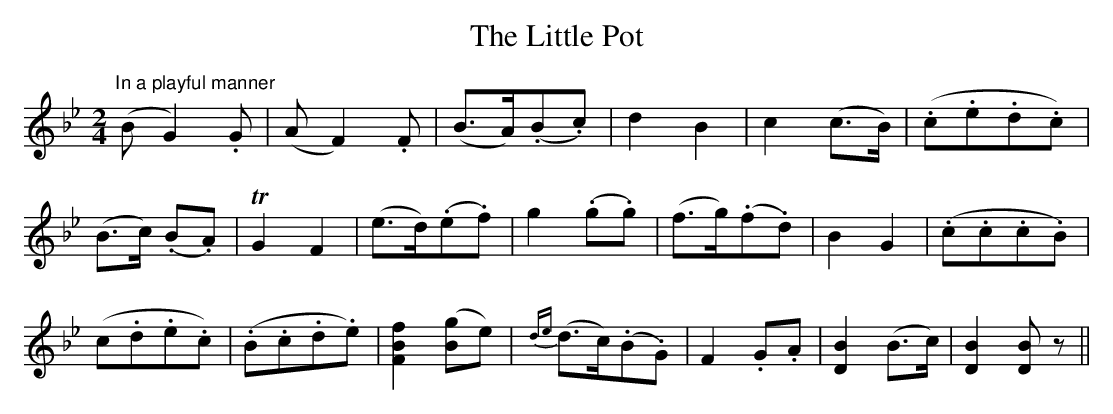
X:1
T:Little Pot, The
M:2/4
L:1/8
K:Bb
"In a playful manner"(BG2).G|(AF2).F|(B>A)(.B.c)|d2B2|c2 (c>B)|(.c.e.d.c)|
(B>c) (.B.A)|TG2F2|(e>d)(.e.f)|g2 (.g.g)|(f>g)(.f.d)|B2G2|(.c.c.c.B)|
(c.d.e.c)|(.B.c.d.e)|[F2B2f2] ([Bg]e)|{de}(d>c)(.B.G)|F2 .G.A|[D2B2] (B>c)|[D2B2][DB]z||
